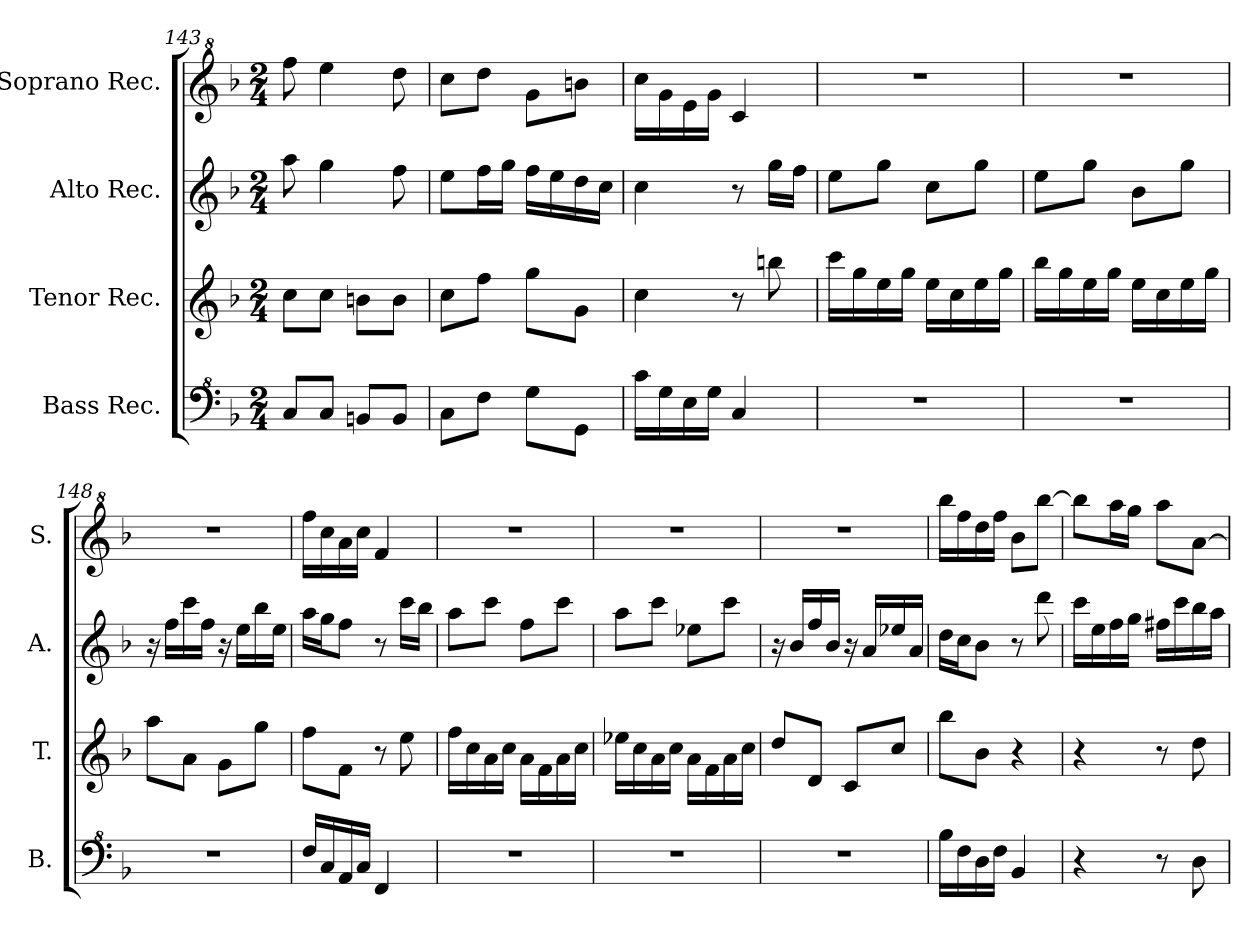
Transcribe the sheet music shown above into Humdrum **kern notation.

**kern	**kern	**kern	**kern
*part4	*part3	*part2	*part1
*staff4	*staff3	*staff2	*staff1
*I"Bass Rec.	*I"Tenor Rec.	*I"Alto Rec.	*I"Soprano Rec.
*I'B.	*I'T.	*I'A.	*I'S.
*clefF^4	*clefG2	*clefG2	*clefG^2
*k[b-]	*k[b-]	*k[b-]	*k[b-]
*M2/4	*M2/4	*M2/4	*M2/4
=143	=143	=143	=143
8c/L	8cc\L	8aa\	8fff\
8c/J	8cc\J	4gg\	4eee\
8Bn/L	8bn\L	.	.
8B/J	8b\J	8ff\	8ddd\
=144	=144	=144	=144
8c\L	8cc\L	8ee\L	8ccc\L
8f\J	8ff\J	16ff\L	8ddd\J
.	.	16gg\JJ	.
8g\L	8gg\L	16ff\LL	8gg\L
.	.	16ee\	.
8G\J	8g\J	16dd\	8bbn\J
.	.	16cc\JJ	.
!!LO:LB:g=z
=145	=145	=145	=145
16cc\LL	4cc\	4cc\	16ccc\LL
16g\	.	.	16gg\
16e\	.	.	16ee\
16g\JJ	.	.	16gg\JJ
4c/	8r	8r	4cc/
.	8bbn\	16gg\LL	.
.	.	16ff\JJ	.
=146	=146	=146	=146
2r	16ccc\LL	8ee\L	2r
.	16gg\	.	.
.	16ee\	8gg\J	.
.	16gg\JJ	.	.
.	16ee\LL	8cc\L	.
.	16cc\	.	.
.	16ee\	8gg\J	.
.	16gg\JJ	.	.
=147	=147	=147	=147
2r	16bb-\LL	8ee\L	2r
.	16gg\	.	.
.	16ee\	8gg\J	.
.	16gg\JJ	.	.
.	16ee\LL	8b-\L	.
.	16cc\	.	.
.	16ee\	8gg\J	.
.	16gg\JJ	.	.
=148	=148	=148	=148
2r	8aa\L	16r	2r
.	.	16ff\LL	.
.	8a\J	16ccc\	.
.	.	16ff\JJ	.
.	8g\L	16r	.
.	.	16ee\LL	.
.	8gg\J	16bb-\	.
.	.	16ee\JJ	.
=149	=149	=149	=149
16f/LL	8ff\L	16aa\LL	16fff\LL
16c/	.	16gg\J	16ccc\
16A/	8f\J	8ff\J	16aa\
16c/JJ	.	.	16ccc\JJ
4F/	8r	8r	4ff/
.	8ee\	16ccc\LL	.
.	.	16bb-\JJ	.
=150	=150	=150	=150
2r	16ff\LL	8aa\L	2r
.	16cc\	.	.
.	16a\	8ccc\J	.
.	16cc\JJ	.	.
.	16a\LL	8ff\L	.
.	16f\	.	.
.	16a\	8ccc\J	.
.	16cc\JJ	.	.
=151	=151	=151	=151
2r	16ee-X\LL	8aa\L	2r
.	16cc\	.	.
.	16a\	8ccc\J	.
.	16cc\JJ	.	.
.	16a\LL	8ee-X\L	.
.	16f\	.	.
.	16a\	8ccc\J	.
.	16cc\JJ	.	.
!!LO:LB:g=z
=152	=152	=152	=152
2r	8dd/L	16r	2r
.	.	16b-/LL	.
.	8d/J	16ff/	.
.	.	16b-/JJ	.
.	8c/L	16r	.
.	.	16a/LL	.
.	8cc/J	16ee-X/	.
.	.	16a/JJ	.
=153	=153	=153	=153
16b-\LL	8bb-\L	16dd\LL	16bbb-\LL
16f\	.	16cc\J	16fff\
16d\	8b-\J	8b-\J	16ddd\
16f\JJ	.	.	16fff\JJ
4B-/	4r	8r	8bb-\L
.	.	8ddd\	[8bbb-\J
=154	=154	=154	=154
4r	4r	16ccc\LL	8bbb-\L]
.	.	16ee\	.
.	.	16ff\	16aaa\L
.	.	16gg\JJ	16ggg\JJ
8r	8r	16ff#X\LL	8aaa\L
.	.	16ccc\	.
8d\	8dd\	16bb-\	[8aa\J
.	.	16aa\JJ	.
=	=	=	=
*-	*-	*-	*-
